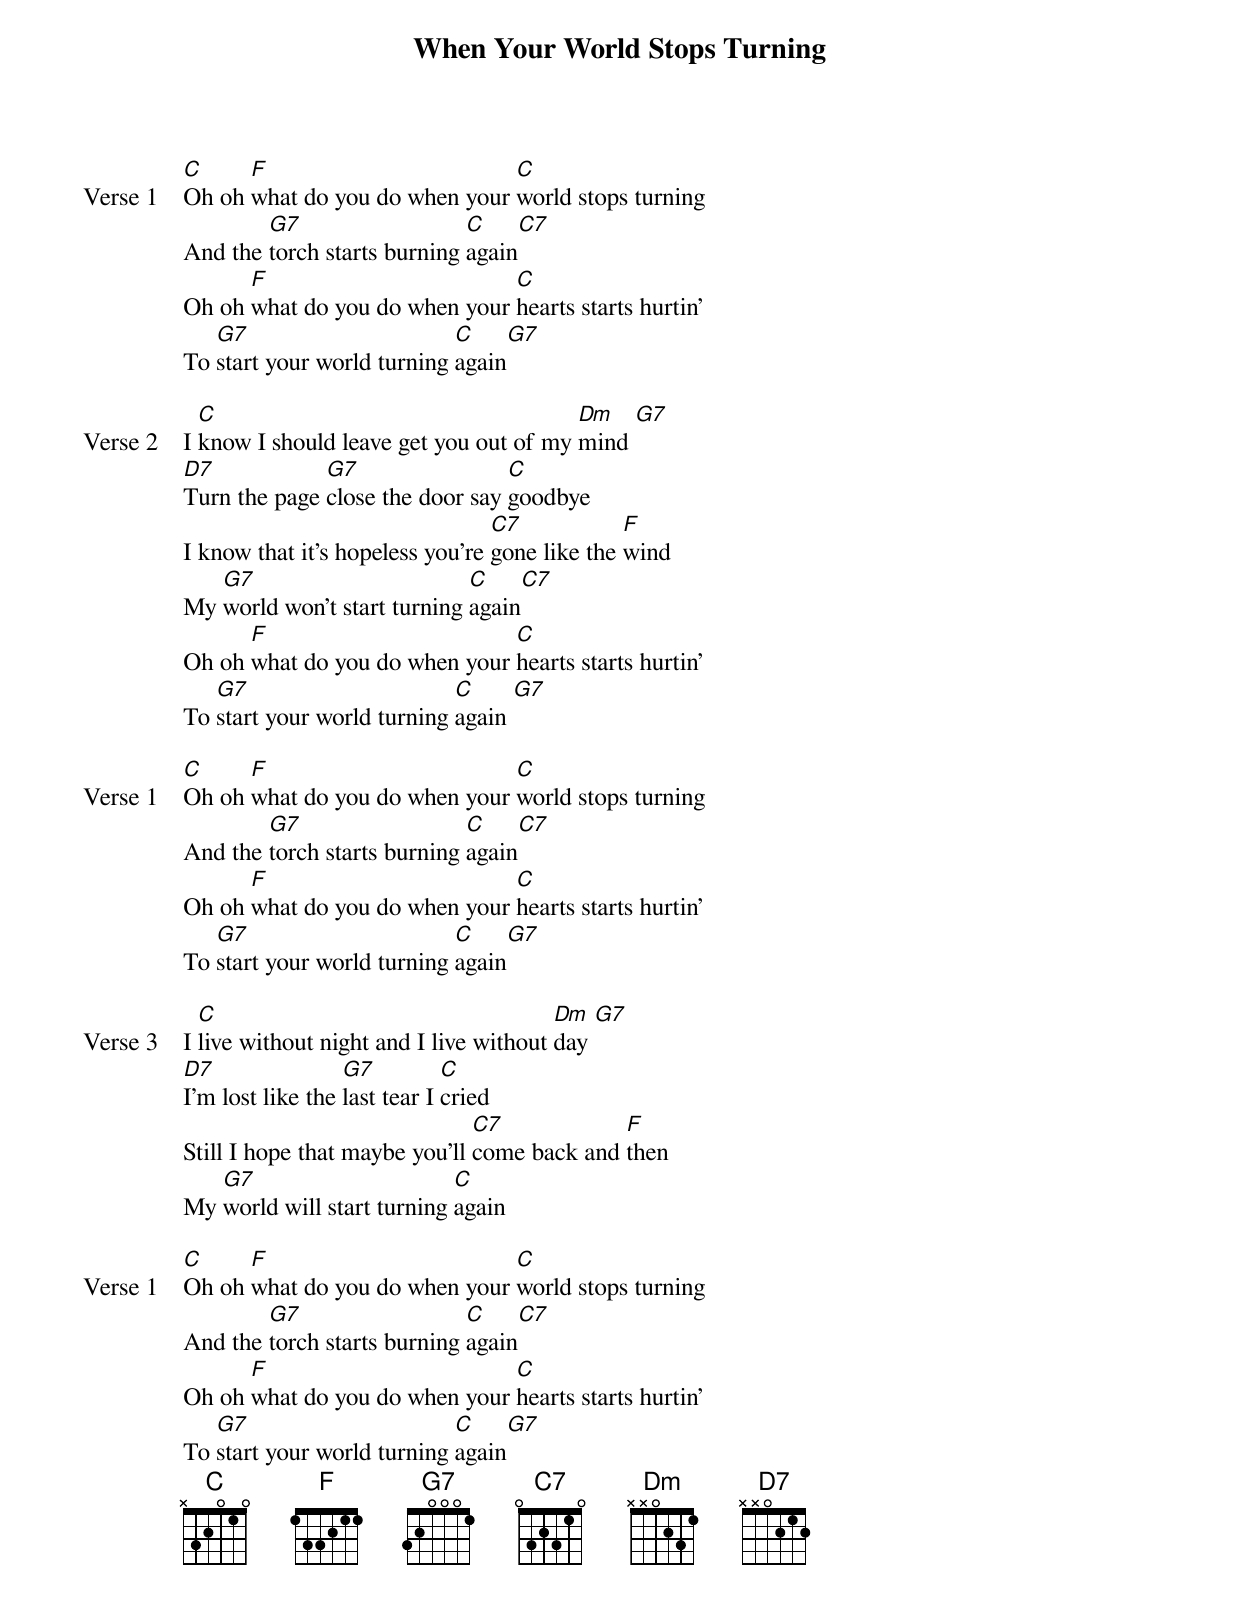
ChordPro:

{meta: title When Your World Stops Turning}
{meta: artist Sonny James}
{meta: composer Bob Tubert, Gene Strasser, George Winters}

{start_of_verse: Verse 1}
[C]Oh oh [F]what do you do when your [C]world stops turning
And the [G7]torch starts burning [C]again[C7]
Oh oh [F]what do you do when your [C]hearts starts hurtin'
To [G7]start your world turning [C]again[G7]
{end_of_verse}

{start_of_verse: Verse 2}
I [C]know I should leave get you out of my [Dm]mind [G7]
[D7]Turn the page [G7]close the door say [C]goodbye
I know that it's hopeless you're [C7]gone like the [F]wind
My [G7]world won't start turning [C]again[C7]
Oh oh [F]what do you do when your [C]hearts starts hurtin'
To [G7]start your world turning [C]again [G7]
{end_of_verse}

{start_of_verse: Verse 1}
[C]Oh oh [F]what do you do when your [C]world stops turning
And the [G7]torch starts burning [C]again[C7]
Oh oh [F]what do you do when your [C]hearts starts hurtin'
To [G7]start your world turning [C]again[G7]
{end_of_verse}

{start_of_verse: Verse 3}
I [C]live without night and I live without [Dm]day [G7]
[D7]I'm lost like the [G7]last tear I [C]cried
Still I hope that maybe you'll [C7]come back and [F]then
My [G7]world will start turning [C]again
{end_of_verse}

{start_of_verse: Verse 1}
[C]Oh oh [F]what do you do when your [C]world stops turning
And the [G7]torch starts burning [C]again[C7]
Oh oh [F]what do you do when your [C]hearts starts hurtin'
To [G7]start your world turning [C]again[G7]
{end_of_verse}
